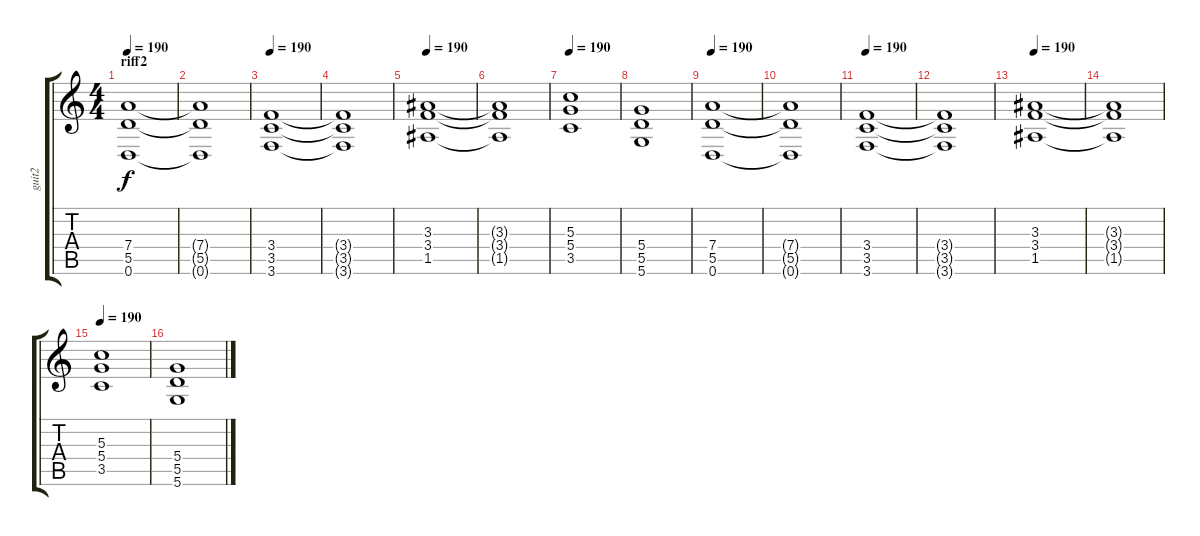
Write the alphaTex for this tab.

\track ("guit2" "guit2") {instrument electricguitarclean}
\staff {score tabs}
\tuning (E4 B3 G3 D3 A2 D2) {hide}
\ts (4 4)
\section ("" "riff2")
\tempo 190
\clef g2
\ks c
(7.4 5.5 0.6).1{dy f instrument distortionguitar} |
(7.4{t} 5.5{t} 0.6{t}).1 |
\tempo 190
(3.4 3.5 3.6).1 |
(3.4{t} 3.5{t} 3.6{t}).1 |
\tempo 190
(3.3 3.4 1.5).1 |
(3.3{t} 3.4{t} 1.5{t}).1 |
\tempo 190
(5.3 5.4 3.5).1 |
(5.4 5.5 5.6).1 |
\tempo 190
(7.4 5.5 0.6).1{instrument distortionguitar} |
(7.4{t} 5.5{t} 0.6{t}).1 |
\tempo 190
(3.4 3.5 3.6).1 |
(3.4{t} 3.5{t} 3.6{t}).1 |
\tempo 190
(3.3 3.4 1.5).1 |
(3.3{t} 3.4{t} 1.5{t}).1 |
\tempo 190
(5.3 5.4 3.5).1 |
(5.4 5.5 5.6).1
